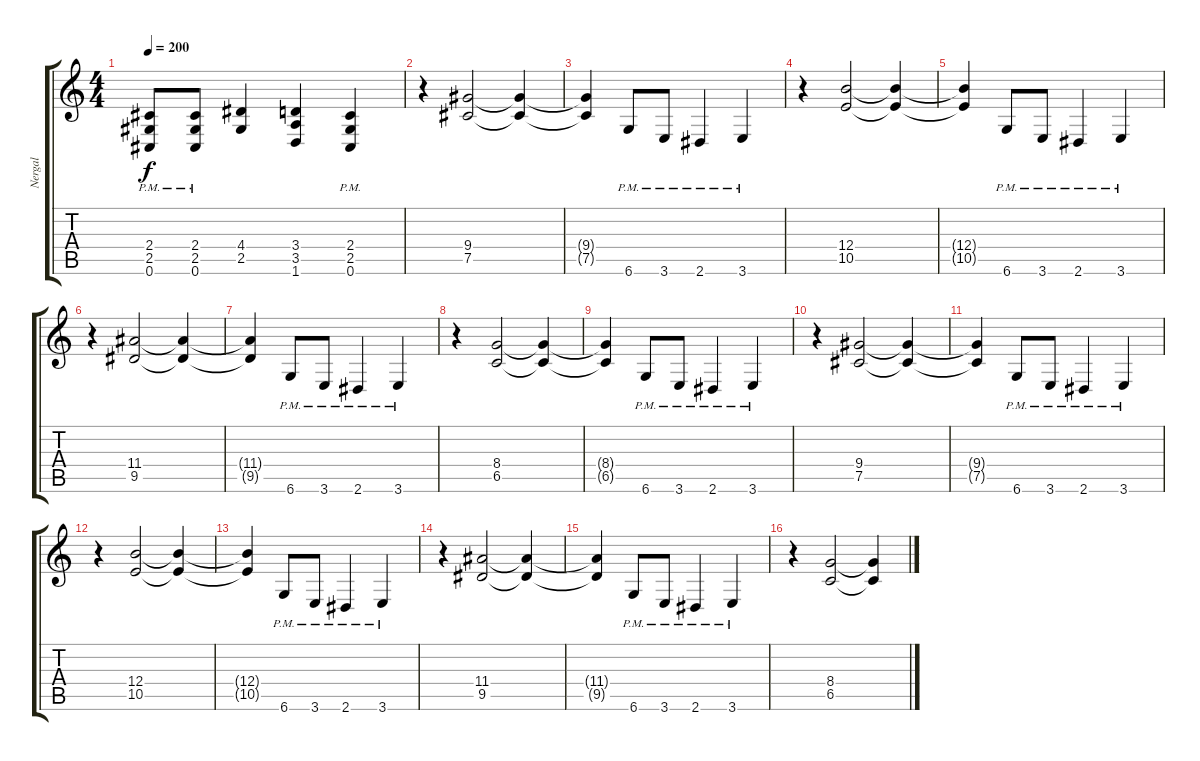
\track ("Nergal" "Nergal") {instrument overdrivenguitar}
\staff {score tabs}
\tuning (Db4 Ab3 E3 B2 Gb2 Db2) {hide}
\ts (4 4)
\tempo 200
\clef g2
\ks c
(2.4 2.5 0.6{pm}).8{dy f} (2.4 2.5 0.6{pm}).8 (4.4 2.5).4 (3.4 3.5 1.6).4 (2.4 2.5 0.6{pm}).4 |
r.4 (9.4 7.5).2 (9.4{t} 7.5{t}).4 |
(9.4{t} 7.5{t}).4 6.6{pm}.8 3.6{pm}.8 2.6{pm}.4 3.6{pm}.4 |
r.4 (12.4 10.5).2 (12.4{t} 10.5{t}).4 |
(12.4{t} 10.5{t}).4 6.6{pm}.8 3.6{pm}.8 2.6{pm}.4 3.6{pm}.4 |
r.4 (11.4 9.5).2 (11.4{t} 9.5{t}).4 |
(11.4{t} 9.5{t}).4 6.6{pm}.8 3.6{pm}.8 2.6{pm}.4 3.6{pm}.4 |
r.4 (8.4 6.5).2 (8.4{t} 6.5{t}).4 |
(8.4{t} 6.5{t}).4 6.6{pm}.8 3.6{pm}.8 2.6{pm}.4 3.6{pm}.4 |
r.4 (9.4 7.5).2 (9.4{t} 7.5{t}).4 |
(9.4{t} 7.5{t}).4 6.6{pm}.8 3.6{pm}.8 2.6{pm}.4 3.6{pm}.4 |
r.4 (12.4 10.5).2 (12.4{t} 10.5{t}).4 |
(12.4{t} 10.5{t}).4 6.6{pm}.8 3.6{pm}.8 2.6{pm}.4 3.6{pm}.4 |
r.4 (11.4 9.5).2 (11.4{t} 9.5{t}).4 |
(11.4{t} 9.5{t}).4 6.6{pm}.8 3.6{pm}.8 2.6{pm}.4 3.6{pm}.4 |
r.4 (8.4 6.5).2 (8.4{t} 6.5{t}).4
